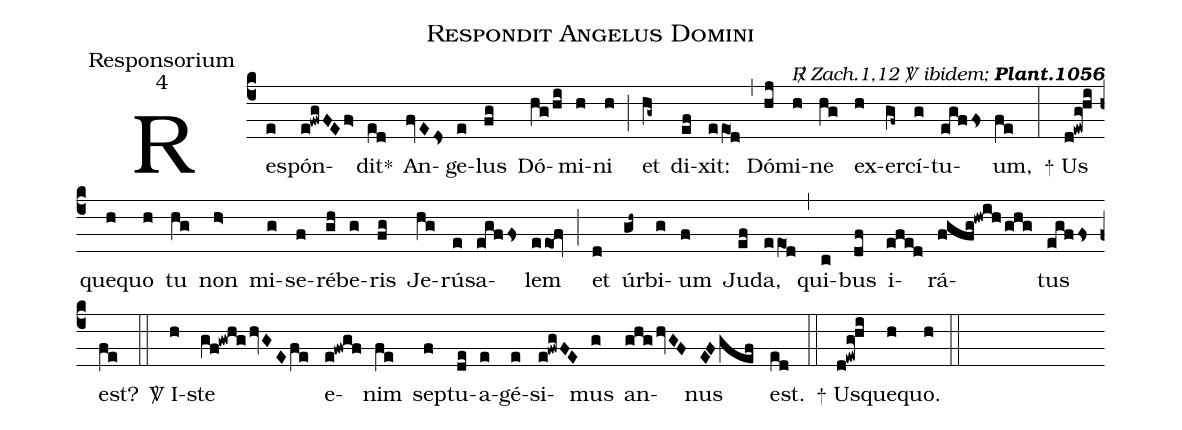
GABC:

name:Respondit Angelus Domini;
office-part:Responsorium;
mode:4;
commentary:{\itshape\mdseries \Rbar\ Zach.1,12  \Vbar\   ibidem;\/} {\bfseries Plant.1056};
%%
(c4) Re(e)spón(e!fwgFEf>)dit<sp>*</sp>(ed) An(fvEDs)ge(e)lus(fg) Dó(hg/hi)mi(h)ni(h) (;)
et(hg~) di(ef)xit:(eeO1d) (,)
Dó(hj)mi(h)ne(hg) ex(h)er(gf~)cí(g)tu(egfFs)um,(fe) (:)
<sp>+</sp> Us(d!ewg!hi)que(h)quo(h) tu(hg) non(h>) mi(g)se(f)ré(gh)be(g)ris(fg) Je(hg)rú(e)sa(egfFs)lem(eeo1!fv) (;)
et(d) úr(gh~)bi(g)um(f) Ju(ef)da,(eeO1d) (,)
qui(c)bus(df) i(efe!d)rá(fgfg!hwih/ghg)tus(egfFs) est?(fe) (::)
<sp>V/</sp> I(h)ste(gf!gwhghvGEfe) e(e!fwgf)nim(fe) sep(f)tu(de)a(e)gé(e)si(e!fwgFE)mus(g) an(ghghvGF)nus(EFgef) est.(ed) (::)
<sp>+</sp> Us(d!ewg!hi)que(h)quo.(h) (::)
